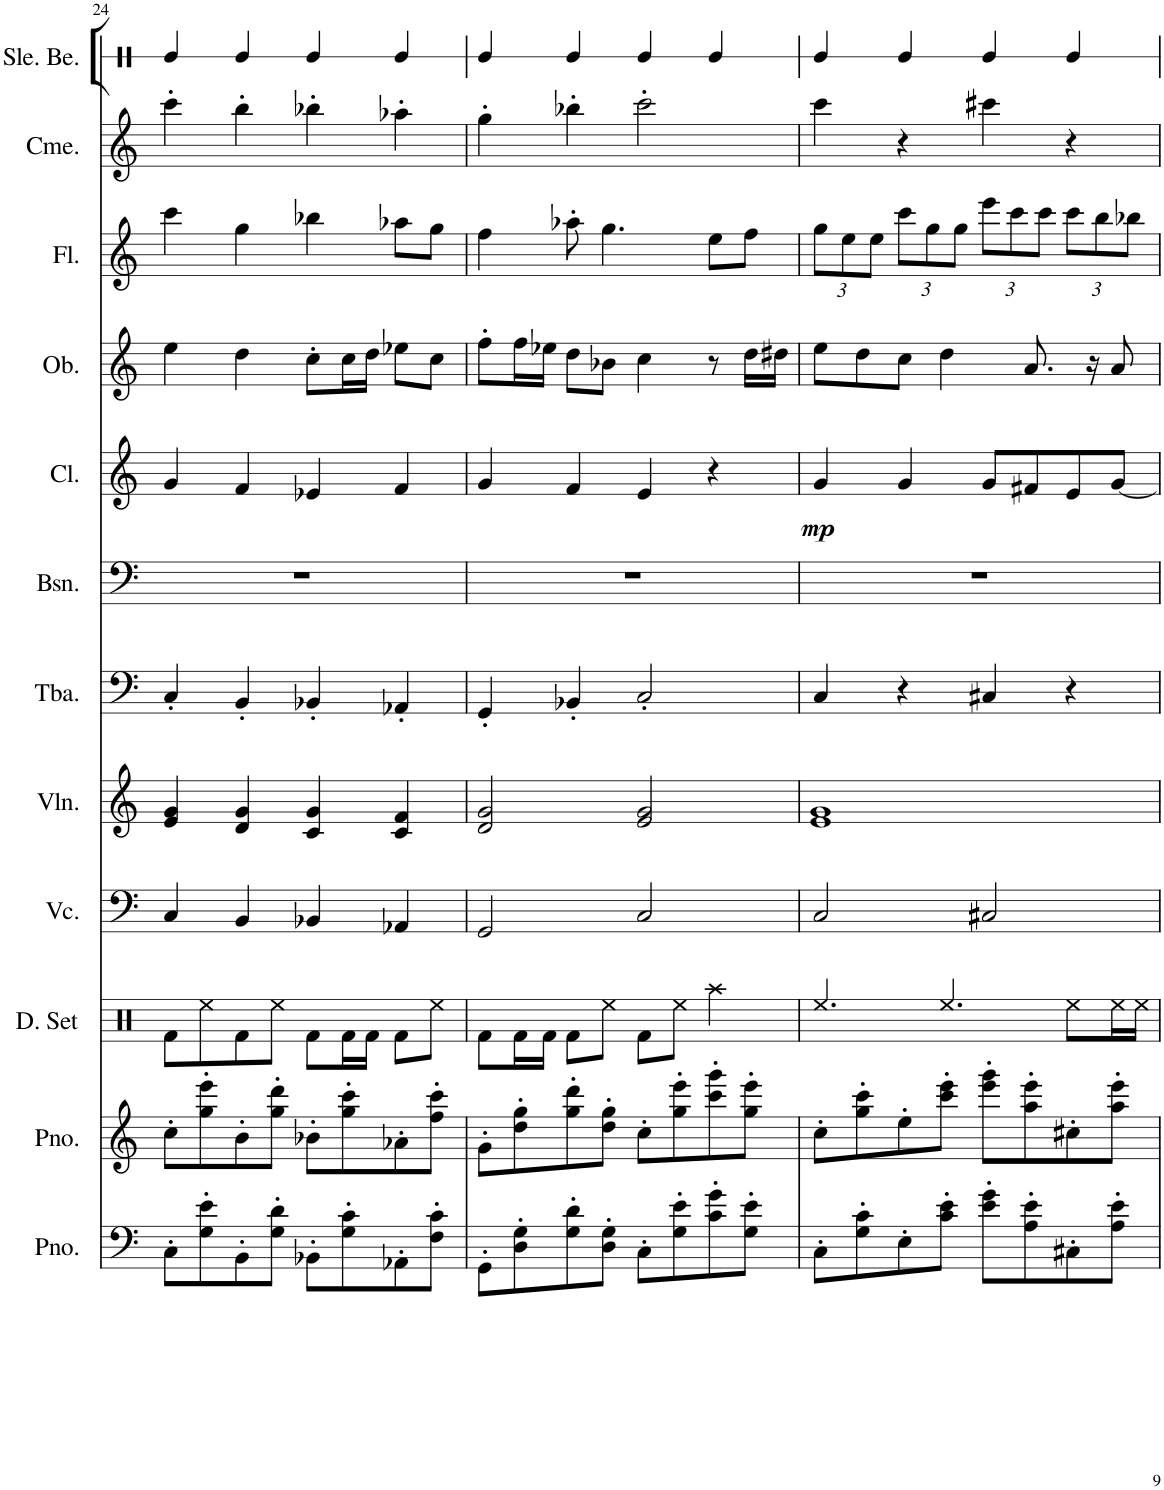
**kern	**kern	**kern	**kern	**kern	**kern	**kern	**kern	**dynam	**kern	**kern	**kern	**kern
*part12	*part11	*part10	*part9	*part8	*part7	*part6	*part5	*part5	*part4	*part3	*part2	*part1
*staff12	*staff11	*staff10	*staff9	*staff8	*staff7	*staff6	*staff5	*staff5	*staff4	*staff3	*staff2	*staff1
*I"Piano	*I"Piano	*I"Drumset	*I"Violoncello	*I"Violin	*I"Tuba	*I"Bassoon	*I"Clarinet	*	*I"Oboe	*I"Flute	*I"Chimes	*I"Sleigh Bells
*I'Pno.	*I'Pno.	*I'D. Set	*I'Vc.	*I'Vln.	*I'Tba.	*I'Bsn.	*I'Cl.	*	*I'Ob.	*I'Fl.	*I'Cme.	*I'Sle. Be.
!!LO:PB:g=z
*clefF4	*clefG2	*clefX	*clefF4	*clefG2	*clefF4	*clefF4	*clefG2	*	*clefG2	*clefG2	*clefG2	*clefX
*	*	*	*	*	*	*	*ITrd1c2	*	*	*	*	*
*k[]	*k[]	*k[]	*k[]	*k[]	*k[]	*k[]	*k[]	*	*k[]	*k[]	*k[]	*k[]
*M4/4	*M4/4	*M4/4	*M4/4	*M4/4	*M4/4	*M4/4	*M4/4	*	*M4/4	*M4/4	*M4/4	*M4/4
=24	=24	=24	=24	=24	=24	=24	=24	=24	=24	=24	=24	=24
8C'\L	8cc'\L	8Rf\L	4C/	4e/ 4g/	4C'/	1r	4g/	.	4ee\	4ccc\	4ccc'\	4Re/
8G\' 8e\'	8gg\' 8eee\'	8Ree\	.	.	.	.	.	.	.	.	.	.
8BB'\	8b'\	8Rf\	4BB/	4d/ 4g/	4BB'/	.	4f/	.	4dd\	4gg\	4bb'\	4Re/
8G\' 8d\'J	8gg\' 8ddd\'J	8Ree\J	.	.	.	.	.	.	.	.	.	.
8BB-X'\L	8b-X'\L	8Rf\L	4BB-X/	4c/ 4g/	4BB-X'/	.	4e-X/	.	8cc'\L	4bb-X\	4bb-X'\	4Re/
8G\' 8c\'	8gg\' 8ccc\'	16Rf\L	.	.	.	.	.	.	16cc\L	.	.	.
.	.	16Rf\JJ	.	.	.	.	.	.	16dd\JJ	.	.	.
8AA-X'\	8a-X'\	8Rf\L	4AA-X/	4c/ 4f/	4AA-X'/	.	4f/	.	8ee-X\L	8aa-X\L	4aa-X'\	4Re/
8F\' 8c\'J	8ff\' 8ccc\'J	8Ree\J	.	.	.	.	.	.	8cc\J	8gg\J	.	.
=25	=25	=25	=25	=25	=25	=25	=25	=25	=25	=25	=25	=25
8GG'\L	8g'\L	8Rf\L	2GG/	2d/ 2g/	4GG'/	1r	4g/	.	8ff'\L	4ff\	4gg'\	4Re/
8D\' 8G\'	8dd\' 8gg\'	16Rf\L	.	.	.	.	.	.	16ff\L	.	.	.
.	.	16Rf\JJ	.	.	.	.	.	.	16ee-X\JJ	.	.	.
8G\' 8d\'	8gg\' 8ddd\'	8Rf\L	.	.	4BB-X'/	.	4f/	.	8dd\L	8aa-X'\	4bb-X'\	4Re/
8D\' 8G\'J	8dd\' 8gg\'J	8Ree\J	.	.	.	.	.	.	8b-X\J	4.gg\	.	.
8C'\L	8cc'\L	8Rf\L	2C/	2e/ 2g/	2C'/	.	4e/	.	4cc\	.	2ccc'\	4Re/
8G\' 8e\'	8gg\' 8eee\'	8Ree\J	.	.	.	.	.	.	.	.	.	.
8c\' 8g\'	8ccc\' 8ggg\'	4Raa\	.	.	.	.	4r	.	8r	8ee\L	.	4Re/
8G\' 8e\'J	8gg\' 8eee\'J	.	.	.	.	.	.	.	16dd\LL	8ff\J	.	.
.	.	.	.	.	.	.	.	.	16dd#X\JJ	.	.	.
=26	=26	=26	=26	=26	=26	=26	=26	=26	=26	=26	=26	=26
*	*	*	*	*	*	*	*	*	*	*Xbrackettup	*	*
!	!	!	!	!	!	!	!	!LO:DY:b	!	!	!	!
8C'\L	8cc'\L	4.Ree/	2C/	1e 1g	4C/	1r	4g/	mp	8ee\L	12gg\L	4ccc\	4Re/
.	.	.	.	.	.	.	.	.	.	12ee\	.	.
8G\' 8c\'	8gg\' 8ccc\'	.	.	.	.	.	.	.	8dd\	.	.	.
.	.	.	.	.	.	.	.	.	.	12ee\J	.	.
8E'\	8ee'\	.	.	.	4r	.	4g/	.	8cc\J	12ccc\L	4r	4Re/
.	.	.	.	.	.	.	.	.	.	12gg\	.	.
8c\' 8e\'J	8ccc\' 8eee\'J	4.Ree/	.	.	.	.	.	.	4dd\	.	.	.
.	.	.	.	.	.	.	.	.	.	12gg\J	.	.
8e\' 8g\'L	8eee\' 8ggg\'L	.	2C#X/	.	4C#X/	.	8g/L	.	.	12eee\L	4ccc#X\	4Re/
.	.	.	.	.	.	.	.	.	.	12ccc\	.	.
8A\' 8e\'	8aa\' 8eee\'	.	.	.	.	.	8f#X/	.	8.a/	.	.	.
.	.	.	.	.	.	.	.	.	.	12ccc\J	.	.
8C#X'\	8cc#X'\	8Ree\L	.	.	4r	.	8e/	.	.	12ccc\L	4r	4Re/
.	.	.	.	.	.	.	.	.	16r	.	.	.
.	.	.	.	.	.	.	.	.	.	12bb\	.	.
8A\' 8e\'J	8aa\' 8eee\'J	16Ree\L	.	.	.	.	[8g/J	.	8a/	.	.	.
.	.	.	.	.	.	.	.	.	.	12bb-X\J	.	.
.	.	16Ree\JJ	.	.	.	.	.	.	.	.	.	.
=	=	=	=	=	=	=	=	=	=	=	=	=
*-	*-	*-	*-	*-	*-	*-	*-	*-	*-	*-	*-	*-
